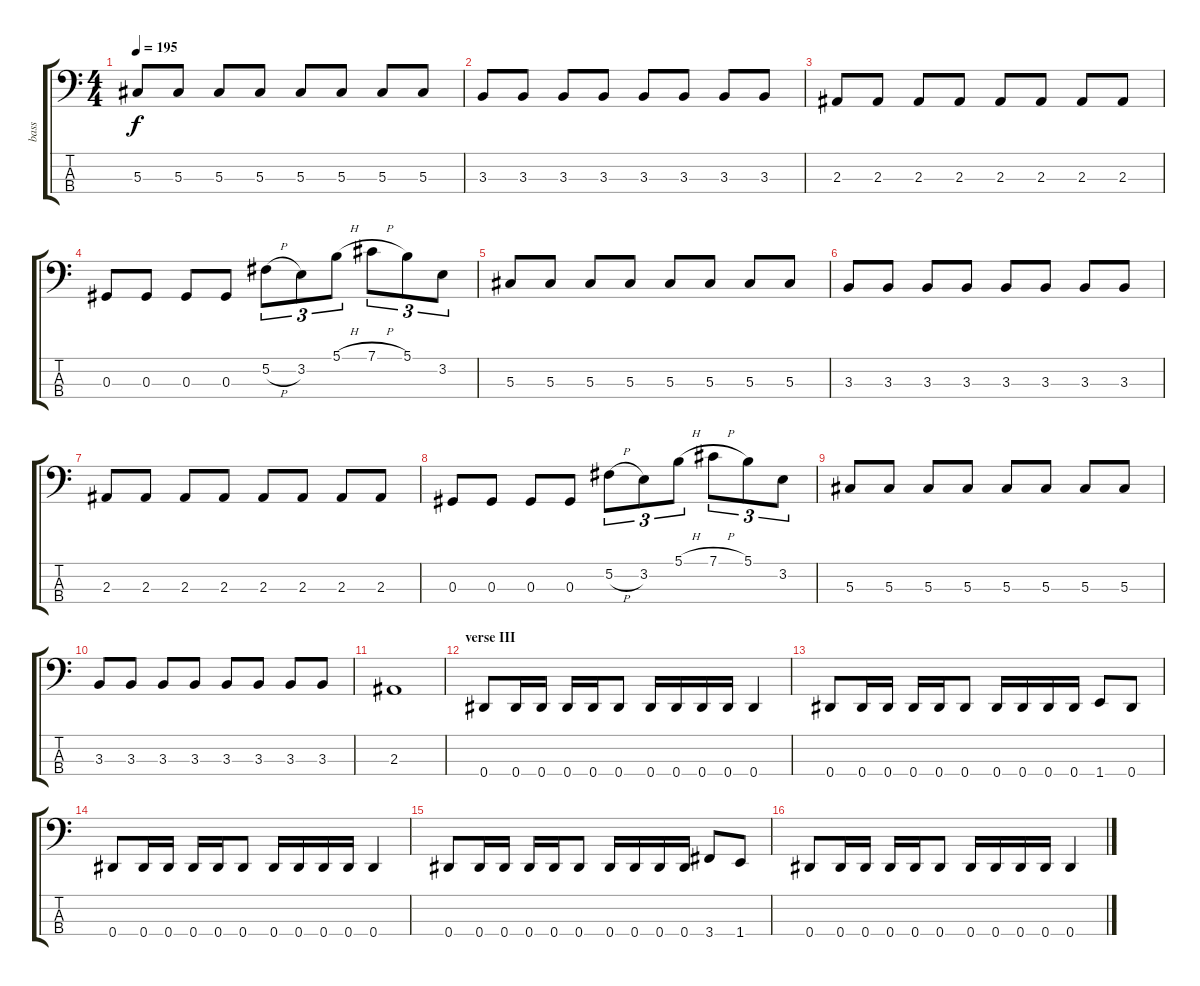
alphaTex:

\track ("bass" "bass") {instrument electricbassfinger}
\staff {score tabs}
\tuning (Gb2 Db2 Ab1 Eb1) {hide}
\ts (4 4)
\tempo 195
\clef f4
\ks c
5.3.8{dy f} 5.3.8 5.3.8 5.3.8 5.3.8 5.3.8 5.3.8 5.3.8 |
3.3.8 3.3.8 3.3.8 3.3.8 3.3.8 3.3.8 3.3.8 3.3.8 |
2.3.8 2.3.8 2.3.8 2.3.8 2.3.8 2.3.8 2.3.8 2.3.8 |
0.3.8 0.3.8 0.3.8 0.3.8 5.2{h}.8{tu (3 2)} 3.2.8{tu (3 2)} 5.1{h}.8{tu (3 2)} 7.1{h}.8{tu (3 2)} 5.1.8{tu (3 2)} 3.2.8{tu (3 2)} |
5.3.8 5.3.8 5.3.8 5.3.8 5.3.8 5.3.8 5.3.8 5.3.8 |
3.3.8 3.3.8 3.3.8 3.3.8 3.3.8 3.3.8 3.3.8 3.3.8 |
2.3.8 2.3.8 2.3.8 2.3.8 2.3.8 2.3.8 2.3.8 2.3.8 |
0.3.8 0.3.8 0.3.8 0.3.8 5.2{h}.8{tu (3 2)} 3.2.8{tu (3 2)} 5.1{h}.8{tu (3 2)} 7.1{h}.8{tu (3 2)} 5.1.8{tu (3 2)} 3.2.8{tu (3 2)} |
5.3.8 5.3.8 5.3.8 5.3.8 5.3.8 5.3.8 5.3.8 5.3.8 |
3.3.8 3.3.8 3.3.8 3.3.8 3.3.8 3.3.8 3.3.8 3.3.8 |
2.3.1 |
\section ("" "verse III")
0.4.8 0.4.16 0.4.16 0.4.16 0.4.16 0.4.8 0.4.16 0.4.16 0.4.16 0.4.16 0.4.4 |
0.4.8 0.4.16 0.4.16 0.4.16 0.4.16 0.4.8 0.4.16 0.4.16 0.4.16 0.4.16 1.4.8 0.4.8 |
0.4.8 0.4.16 0.4.16 0.4.16 0.4.16 0.4.8 0.4.16 0.4.16 0.4.16 0.4.16 0.4.4 |
0.4.8 0.4.16 0.4.16 0.4.16 0.4.16 0.4.8 0.4.16 0.4.16 0.4.16 0.4.16 3.4.8 1.4.8 |
0.4.8 0.4.16 0.4.16 0.4.16 0.4.16 0.4.8 0.4.16 0.4.16 0.4.16 0.4.16 0.4.4
